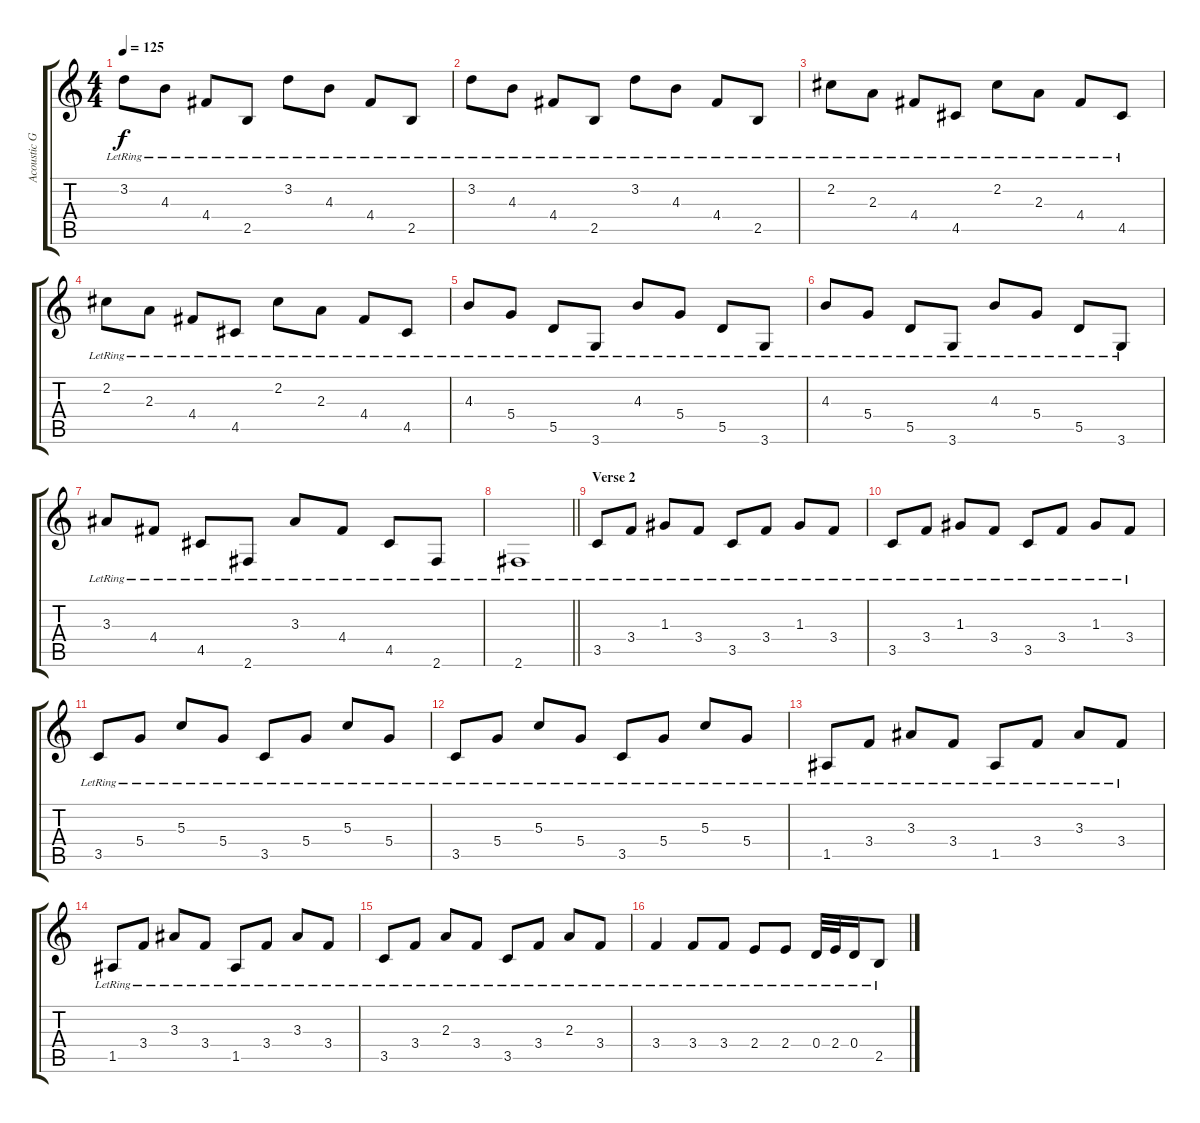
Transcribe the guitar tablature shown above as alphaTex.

\track ("Acoustic Guitar 2" "Acoustic G") {instrument acousticguitarsteel}
\staff {score tabs}
\tuning (E4 B3 G3 D3 A2 E2) {hide}
\ts (4 4)
\tempo 125
\clef g2
\ks c
3.2{lr}.8{dy f} 4.3{lr}.8 4.4{lr}.8 2.5{lr}.8 3.2{lr}.8 4.3{lr}.8 4.4{lr}.8 2.5{lr}.8 |
3.2{lr}.8 4.3{lr}.8 4.4{lr}.8 2.5{lr}.8 3.2{lr}.8 4.3{lr}.8 4.4{lr}.8 2.5{lr}.8 |
2.2{lr}.8 2.3{lr}.8 4.4{lr}.8 4.5{lr}.8 2.2{lr}.8 2.3{lr}.8 4.4{lr}.8 4.5{lr}.8 |
2.2{lr}.8 2.3{lr}.8 4.4{lr}.8 4.5{lr}.8 2.2{lr}.8 2.3{lr}.8 4.4{lr}.8 4.5{lr}.8 |
4.3{lr}.8 5.4{lr}.8 5.5{lr}.8 3.6{lr}.8 4.3{lr}.8 5.4{lr}.8 5.5{lr}.8 3.6{lr}.8 |
4.3{lr}.8 5.4{lr}.8 5.5{lr}.8 3.6{lr}.8 4.3{lr}.8 5.4{lr}.8 5.5{lr}.8 3.6{lr}.8 |
3.3{lr}.8 4.4{lr}.8 4.5{lr}.8 2.6{lr}.8 3.3{lr}.8 4.4{lr}.8 4.5{lr}.8 2.6{lr}.8 |
\barLineRight lightlight
2.6{lr}.1 |
\section ("" "Verse 2")
3.5{lr}.8 3.4{lr}.8 1.3{lr}.8 3.4{lr}.8 3.5{lr}.8 3.4{lr}.8 1.3{lr}.8 3.4{lr}.8 |
3.5{lr}.8 3.4{lr}.8 1.3{lr}.8 3.4{lr}.8 3.5{lr}.8 3.4{lr}.8 1.3{lr}.8 3.4{lr}.8 |
3.5{lr}.8 5.4{lr}.8 5.3{lr}.8 5.4{lr}.8 3.5{lr}.8 5.4{lr}.8 5.3{lr}.8 5.4{lr}.8 |
3.5{lr}.8 5.4{lr}.8 5.3{lr}.8 5.4{lr}.8 3.5{lr}.8 5.4{lr}.8 5.3{lr}.8 5.4{lr}.8 |
1.5{lr}.8 3.4{lr}.8 3.3{lr}.8 3.4{lr}.8 1.5{lr}.8 3.4{lr}.8 3.3{lr}.8 3.4{lr}.8 |
1.5{lr}.8 3.4{lr}.8 3.3{lr}.8 3.4{lr}.8 1.5{lr}.8 3.4{lr}.8 3.3{lr}.8 3.4{lr}.8 |
3.5{lr}.8 3.4{lr}.8 2.3{lr}.8 3.4{lr}.8 3.5{lr}.8 3.4{lr}.8 2.3{lr}.8 3.4{lr}.8 |
3.4{lr}.4 3.4{lr}.8 3.4{lr}.8 2.4{lr}.8 2.4{lr}.8 0.4{lr}.32 2.4{lr}.32 0.4{lr}.16 2.5{lr}.8
